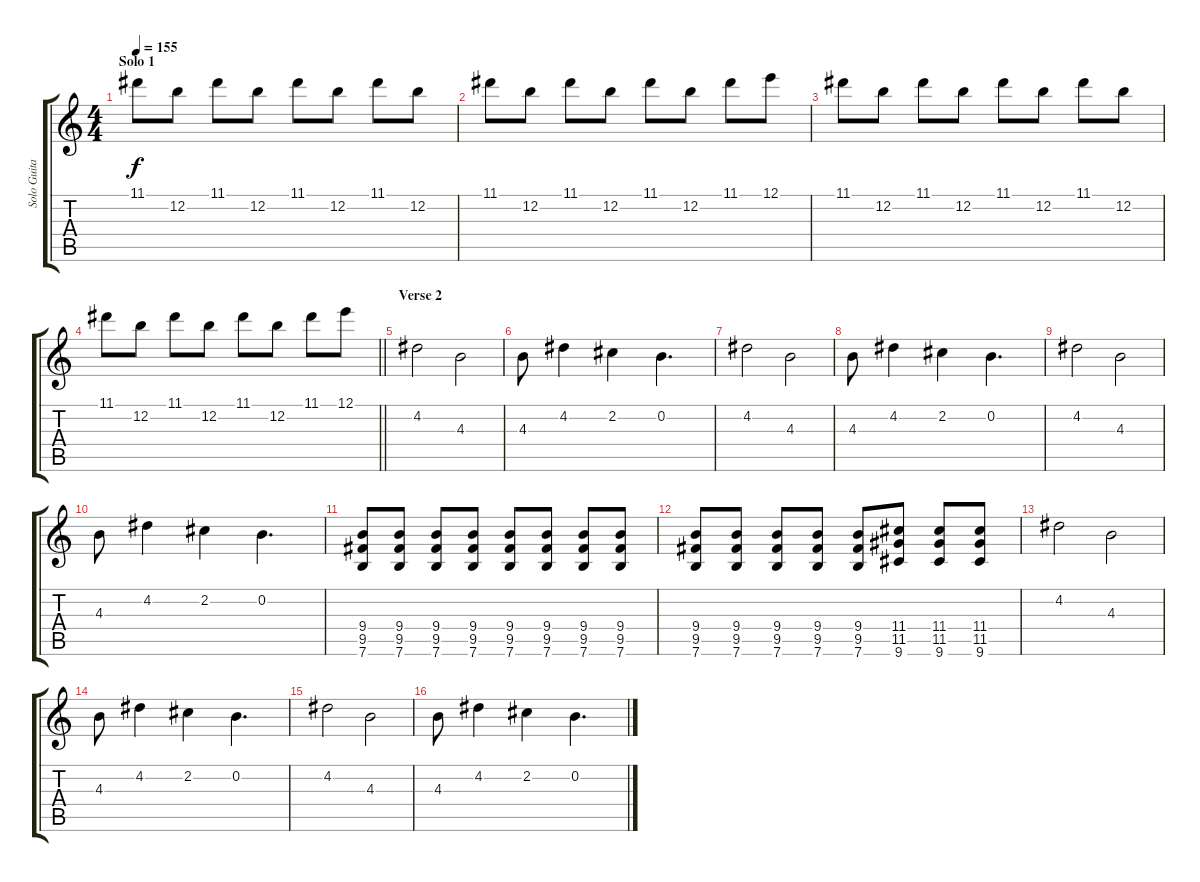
\track ("Solo Guitar" "Solo Guita") {instrument distortionguitar}
\staff {score tabs}
\tuning (E4 B3 G3 D3 A2 E2) {hide}
\ts (4 4)
\section ("" "Solo 1")
\tempo 155
\clef g2
\ks c
11.1.8{dy f} 12.2.8 11.1.8 12.2.8 11.1.8 12.2.8 11.1.8 12.2.8 |
11.1.8 12.2.8 11.1.8 12.2.8 11.1.8 12.2.8 11.1.8 12.1.8 |
11.1.8 12.2.8 11.1.8 12.2.8 11.1.8 12.2.8 11.1.8 12.2.8 |
\barLineRight lightlight
11.1.8 12.2.8 11.1.8 12.2.8 11.1.8 12.2.8 11.1.8 12.1.8 |
\section ("" "Verse 2")
4.2.2 4.3.2 |
4.3.8 4.2.4 2.2.4 0.2.4{d} |
4.2.2 4.3.2 |
4.3.8 4.2.4 2.2.4 0.2.4{d} |
4.2.2 4.3.2 |
4.3.8 4.2.4 2.2.4 0.2.4{d} |
(9.4 9.5 7.6).8 (9.4 9.5 7.6).8 (9.4 9.5 7.6).8 (9.4 9.5 7.6).8 (9.4 9.5 7.6).8 (9.4 9.5 7.6).8 (9.4 9.5 7.6).8 (9.4 9.5 7.6).8 |
(9.4 9.5 7.6).8 (9.4 9.5 7.6).8 (9.4 9.5 7.6).8 (9.4 9.5 7.6).8 (9.4 9.5 7.6).8 (11.4 11.5 9.6).8 (11.4 11.5 9.6).8 (11.4 11.5 9.6).8 |
4.2.2 4.3.2 |
4.3.8 4.2.4 2.2.4 0.2.4{d} |
4.2.2 4.3.2 |
4.3.8 4.2.4 2.2.4 0.2.4{d}
